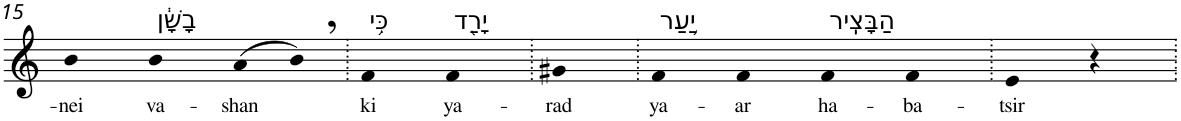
**kern	**text
*part1	*part1
*staff1	*staff1
*I"Piano	*
*I'Pno	*
!!LO:PB:g=z
*clefG2	*
*k[]	*
=15	=15
!	!LO:LY:b
4b	-nei
!LO:TX:a:t=בָשָׁ֔ן	!
!	!LO:LY:b
4b	va-
!	!LO:LY:b
(>8a	-shan
8b,)	.
=16.	=16.
!LO:TX:a:t=כִּ֥י	!
!	!LO:LY:b
4f	ki
!LO:TX:a:t=יָרַ֖ד	!
!	!LO:LY:b
4f	ya-
=17.	=17.
!	!LO:LY:b
4g#X	-rad
=18.	=18.
!LO:TX:a:t=יַ֥עַר	!
!	!LO:LY:b
4f	ya-
!	!LO:LY:b
4f	-ar
!LO:TX:a:t=הַבָּצִֽיר	!
!	!LO:LY:b
4f	ha-
!	!LO:LY:b
4f	-ba-
=19.	=19.
!	!LO:LY:b
4e	-tsir
4r	.
=.	=.
*-	*-
